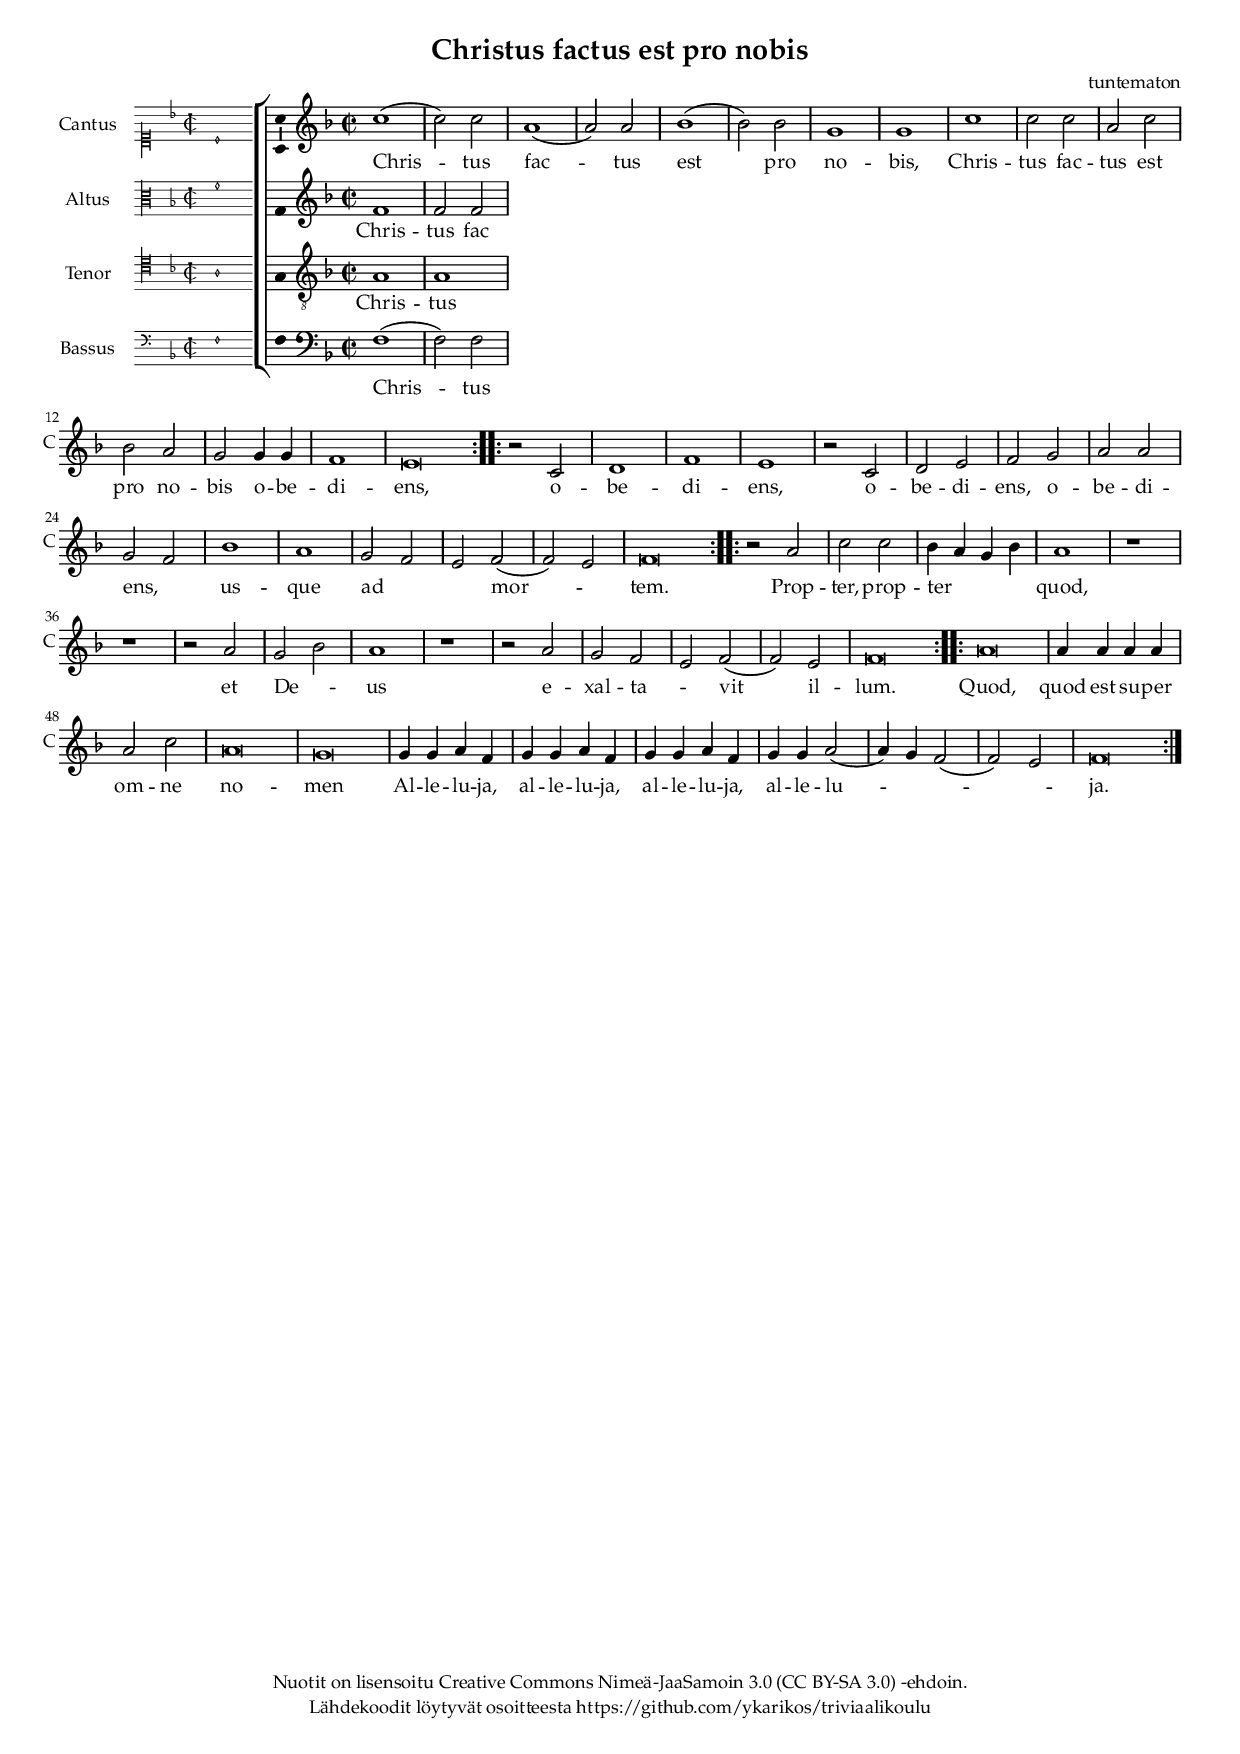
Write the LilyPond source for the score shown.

\version "2.19.80"
\include "suomi.ly"

#(set-global-staff-size 16)

theKey = {
  \key f \major
}

global = {
%  \numericTimeSignature
  \time 2/2
%	\set Timing.measureLength = #(ly:make-moment 4/2)
%  \autoBeamOff
  \theKey
  \set Staff.midiInstrument = #"voice oohs"
}


SopranoMusic = \relative c'' {
	\set Staff.instrumentName = #"Cantus"
	\set Staff.shortInstrumentName = "C"

	\incipit { \clef "mensural-c1" \theKey \time 2/2 c'1 }

  \repeat volta 2 {
	c1( | c2) c | a1( | a2) a | b1( | b2) b | g1 | g |
	c1 | c2 c | a c | b a | g g4 g | f1 |
  \time 4/2
  \override Staff.TimeSignature.break-visibility = ##(#t #f #t)
	e\breve |
  }
  \repeat volta 2 {
	\time 2/2
	r2 c | d1 | f | e | r2 c | d e | f g | a a | g f | b1 |
	a | g2 f | e f( | f) e |
	\time 4/2 f\breve |
  }
  \repeat volta 2 {
	\time 2/2
	r2 a | c c | b4 a g b | a1 | r | r |
	r2 a | g b | a1 | r1 |
	r2 a | g f | e f( | f) e |
	\time 4/2 f\breve |
  }
  \repeat volta 2 {
	a\breve 
	\time 2/2 a4 a a a | a2 c |
	\time 4/2 a\breve | g\breve |
	\time 2/2 g4 g a f | g4 g a f | g4 g a f | g4 g a2( |
	a4) g f2( | f) e | \time 4/2 f\breve |
  }
}

stanzaOneLyrics = \lyricmode {
	Chris -- tus fac -- tus est pro no -- bis,
	Chris -- tus fac -- tus est pro no -- bis o -- be -- di -- ens,
	o -- be -- di -- ens, o -- be -- di -- ens, 
	o -- be -- di -- ens, _
	us -- que ad _ _ mor -- _ tem.
	Prop -- ter, prop -- ter _ _ _ quod,
	et De -- _ us
	e -- xal -- ta -- _ vit il -- lum.
	Quod, quod est su -- per om -- ne no -- men
	Al -- le -- lu -- ja,
	al -- le -- lu -- ja,
	al -- le -- lu -- ja,
	al -- le -- lu -- _ _ _ ja.
}

AltoMusic = \relative c' {
	\set Staff.instrumentName = #"Altus"
	\set Staff.shortInstrumentName = "A"

	\incipit { \clef "mensural-c3" \theKey \time 2/2 f'1 }

	f1 | f2 f |
%  \time 4/2
%  \once \override Staff.TimeSignature.break-visibility = ##(#t #f #t)
%  d\breve\fermata
}

TenoreMusic = \relative c' {
	\set Staff.instrumentName = #"Tenor"
	\set Staff.shortInstrumentName = "T"

	\incipit { \clef "mensural-c4" \theKey \time 2/2 a1 }

	\clef "treble_8"
	a1 | a1 |
%  \time 4/2
%  \once \override Staff.TimeSignature.break-visibility = ##(#t #f #t)
%  g\breve\fermata
}

BassMusic = \relative c {
	\set Staff.instrumentName = #"Bassus"
	\set Staff.shortInstrumentName = "B"

	\incipit { \clef "mensural-f" \theKey \time 2/2 f1 }

	\clef bass
	f1( | f2) f |
%  \time 4/2
%  \once \override Staff.TimeSignature.break-visibility = ##(#t #f #t)
%  g,\breve\fermata
}


\header {
  title = "Christus factus est pro nobis"
%  subtitle = ""
  composer = "tuntematon"
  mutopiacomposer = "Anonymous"
%  instrument = "Voice (SATB)"
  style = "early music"
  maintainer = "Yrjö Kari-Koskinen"
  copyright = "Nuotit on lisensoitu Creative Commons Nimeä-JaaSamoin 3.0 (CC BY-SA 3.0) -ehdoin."
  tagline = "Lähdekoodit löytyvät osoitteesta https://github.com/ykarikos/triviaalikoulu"
}

\paper {
    #(define fonts
        (make-pango-font-tree "Palatino"
                              "Nimbus Sans"
                              "Luxi Mono"
                              (/ staff-height pt 20)))
}


\score {
  \new ChoirStaff <<
    \new Staff <<
      \new Voice = "Soprano" {
		    \global
        \SopranoMusic
      }
     \new Lyrics \lyricsto "Soprano" {
       \stanzaOneLyrics
     }
    >>
    \new Staff <<
      \new Voice = "Alto" {
        \global
        \AltoMusic
      }
     \new Lyrics \lyricsto "Alto" {
       \stanzaOneLyrics
     }
    >>
    \new Staff <<
      \new Voice = "Tenore" {
        \global
        \TenoreMusic
      }
      \new Lyrics \lyricsto "Tenore" {
       \stanzaOneLyrics
      }
    >>
    \new Staff <<
      \new Voice = "Bass" {
        \global
        \BassMusic
      }
      \new Lyrics \lyricsto "Bass" {
       \stanzaOneLyrics
      }
    >>
  >>
  \layout {
    \context {
      \Voice
      \consists "Ambitus_engraver"
%		\hide Slur
    }
    indent = 3.5\cm
    incipit-width = 2\cm
    \context {
     \Staff \RemoveEmptyStaves
   }
    \context {
     \Score
     \override VerticalAxisGroup.remove-first = ##t
    }
  }
}
